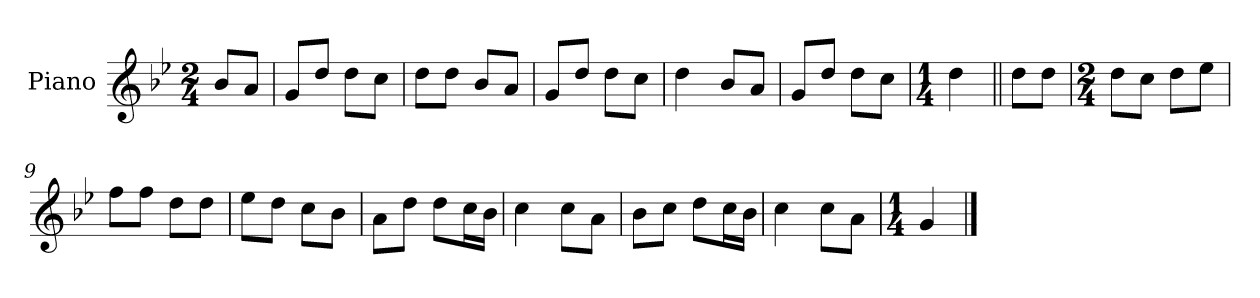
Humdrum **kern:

**kern
*part1
*staff1
*I"Piano
*I'Pno.
*clefG2
*k[b-e-]
*M2/4
=
8b-/L
8a/J
=1
8g/L
8dd/J
8dd\L
8cc\J
=2
8dd\L
8dd\J
8b-/L
8a/J
=3
8g/L
8dd/J
8dd\L
8cc\J
=4
4dd\
8b-/L
8a/J
=5
8g/L
8dd/J
8dd\L
8cc\J
=6
*M1/4
4dd\
=7||
8dd\L
8dd\J
=8
*M2/4
8dd\L
8cc\J
8dd\L
8ee-\J
=9
8ff\L
8ff\J
8dd\L
8dd\J
!!LO:LB:g=z
=10
8ee-\L
8dd\J
8cc\L
8b-\J
=11
8a\L
8dd\J
8dd\L
16cc\L
16b-\JJ
=12
4cc\
8cc\L
8a\J
=13
8b-\L
8cc\J
8dd\L
16cc\L
16b-\JJ
=14
4cc\
8cc\L
8a\J
=15
*M1/4
4g/
==
*-
